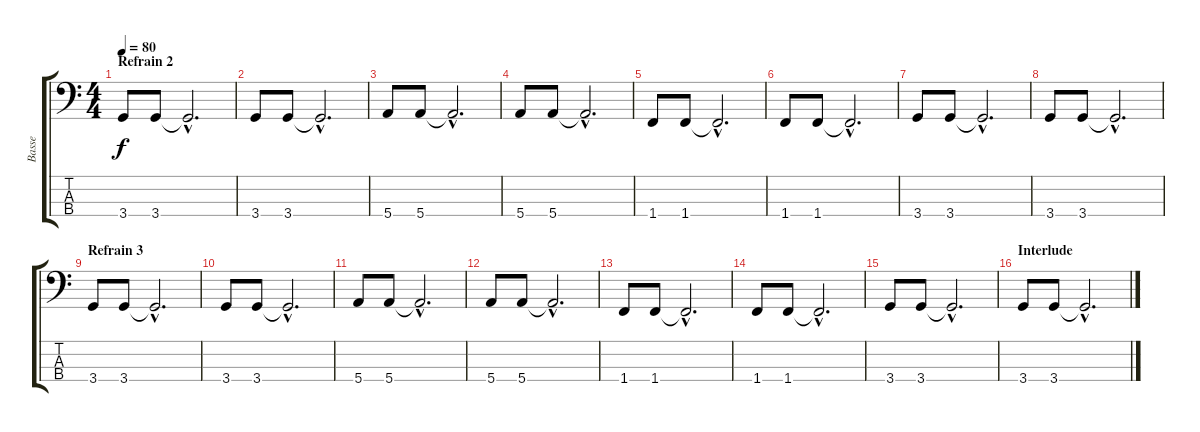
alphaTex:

\track ("Basse" "Basse") {instrument slapbass1}
\staff {score tabs}
\tuning (G2 D2 A1 E1) {hide}
\ts (4 4)
\section ("" "Refrain 2")
\tempo 80
\clef f4
\ks c
3.4.8{dy f} 3.4.8 3.4{hac t}.2{d} |
3.4.8 3.4.8 3.4{hac t}.2{d} |
5.4.8 5.4.8 5.4{hac t}.2{d} |
5.4.8 5.4.8 5.4{hac t}.2{d} |
1.4.8 1.4.8 1.4{hac t}.2{d} |
1.4.8 1.4.8 1.4{hac t}.2{d} |
3.4.8 3.4.8 3.4{hac t}.2{d} |
3.4.8 3.4.8 3.4{hac t}.2{d} |
\section ("" "Refrain 3")
3.4.8 3.4.8 3.4{hac t}.2{d} |
3.4.8 3.4.8 3.4{hac t}.2{d} |
5.4.8 5.4.8 5.4{hac t}.2{d} |
5.4.8 5.4.8 5.4{hac t}.2{d} |
1.4.8 1.4.8 1.4{hac t}.2{d} |
1.4.8 1.4.8 1.4{hac t}.2{d} |
3.4.8 3.4.8 3.4{hac t}.2{d} |
\section ("" "Interlude")
3.4.8 3.4.8 3.4{hac t}.2{d}
